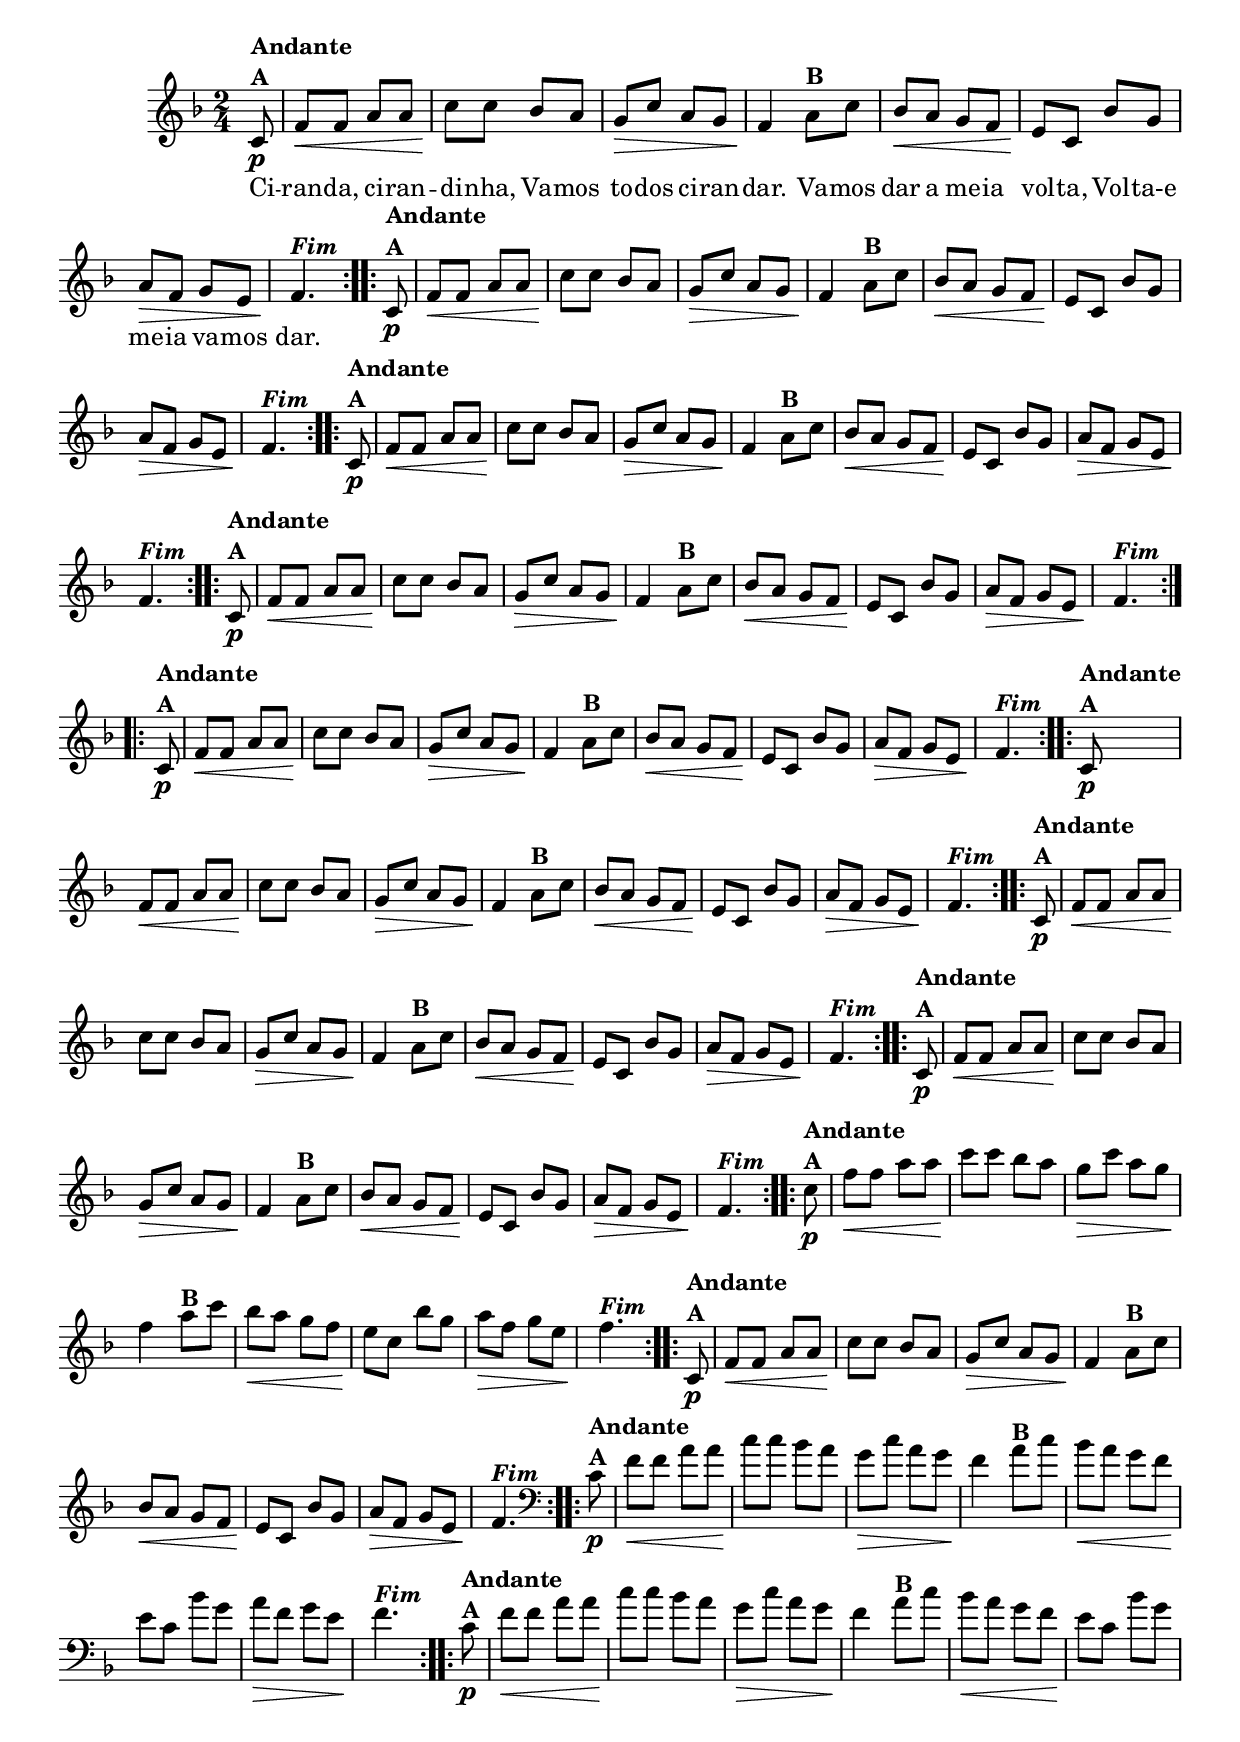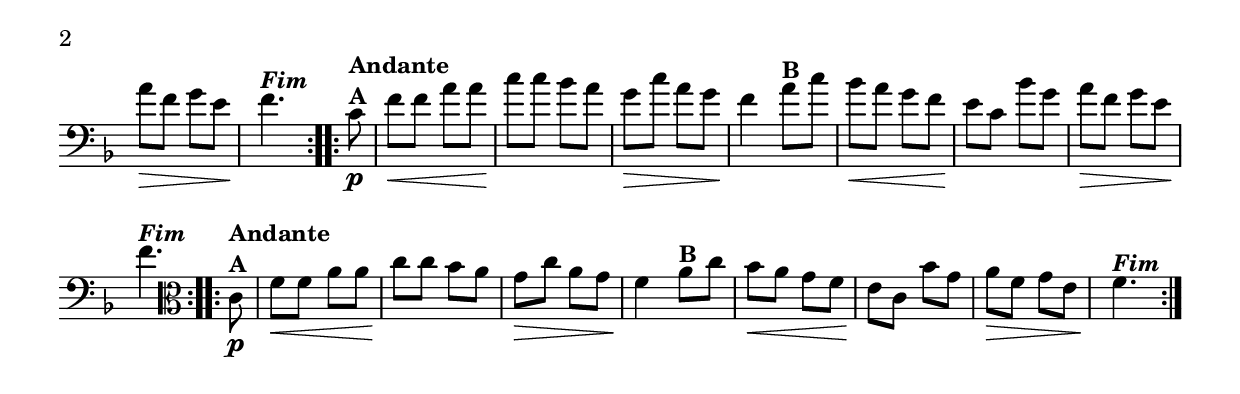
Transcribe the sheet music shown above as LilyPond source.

% -*- coding: utf-8 -*-

\version "2.16.0"

%%#(set-global-staff-size 16)

%\header {title = "Ciranda cirandinha"}


<<
  \override Score.BarNumber #'transparent = ##t

  \relative c' {


    \override Staff.TimeSignature #'style = #'()
    \time 2/4
    \key f \major
    \partial 8

                                % CLARINETE

    \tag #'cl {

      \repeat volta 2 {
	c8\p^\markup {\column {\bold {Andante  A}} }
	f\< f a a
	c\! c bes a
	g\> c a g 
	f4\!  
	a8^\markup {\bold B} c 
	bes\< a g f
	e\! c bes' g 
	a\> f g e
	f4.\!^\markup  { \italic \bold Fim  }
	
      }



    }

                                % FLAUTA

    \tag #'fl {

      \repeat volta 2 {
	c8\p^\markup {\column {\bold {Andante  A}} }
	f\< f a a
	c\! c bes a
	g\> c a g 
	f4\!  
	a8^\markup {\bold B} c 
	bes\< a g f
	e\! c bes' g 
	a\> f g e
	f4.\!^\markup  { \italic \bold Fim  }
	
      }



    }

                                % OBOÉ

    \tag #'ob {

      \repeat volta 2 {
	c8\p^\markup {\column {\bold {Andante  A}} }
	f\< f a a
	c\! c bes a
	g\> c a g 
	f4\!  
	a8^\markup {\bold B} c 
	bes\< a g f
	e\! c bes' g 
	a\> f g e
	f4.\!^\markup  { \italic \bold Fim  }
	
      }



    }

                                % SAX ALTO

    \tag #'saxa {

      \repeat volta 2 {
	c8\p^\markup {\column {\bold {Andante  A}} }
	f\< f a a
	c\! c bes a
	g\> c a g 
	f4\!  
	a8^\markup {\bold B} c 
	bes\< a g f
	e\! c bes' g 
	a\> f g e
	f4.\!^\markup  { \italic \bold Fim  }
	
      }



    }

                                % SAX TENOR

    \tag #'saxt {

      \repeat volta 2 {
	c8\p^\markup {\column {\bold {Andante  A}} }
	f\< f a a
	c\! c bes a
	g\> c a g 
	f4\!  
	a8^\markup {\bold B} c 
	bes\< a g f
	e\! c bes' g 
	a\> f g e
	f4.\!^\markup  { \italic \bold Fim  }
	
      }



    }

                                % SAX GENES

    \tag #'saxg {

      \repeat volta 2 {
	c8\p^\markup {\column {\bold {Andante  A}} }
	f\< f a a
	c\! c bes a
	g\> c a g 
	f4\!  
	a8^\markup {\bold B} c 
	bes\< a g f
	e\! c bes' g 
	a\> f g e
	f4.\!^\markup  { \italic \bold Fim  }
	
      }



    }

                                % TROMPETE

    \tag #'tpt {

      \repeat volta 2 {
	c8\p^\markup {\column {\bold {Andante  A}} }
	f\< f a a
	c\! c bes a
	g\> c a g 
	f4\!  
	a8^\markup {\bold B} c 
	bes\< a g f
	e\! c bes' g 
	a\> f g e
	f4.\!^\markup  { \italic \bold Fim  }
	
      }



    }

                                % TROMPA

    \tag #'tpa {

      \repeat volta 2 {
	c8\p^\markup {\column {\bold {Andante  A}} }
	f\< f a a
	c\! c bes a
	g\> c a g 
	f4\!  
	a8^\markup {\bold B} c 
	bes\< a g f
	e\! c bes' g 
	a\> f g e
	f4.\!^\markup  { \italic \bold Fim  }
	
      }



    }

                                % TROMPA OP AGUDO

    \tag #'tpaopag {

      \repeat volta 2 {
	c'8\p^\markup {\column {\bold {Andante  A}} }
	f\< f a a
	c\! c bes a
	g\> c a g 
	f4\!  
	a8^\markup {\bold B} c 
	bes\< a g f
	e\! c bes' g 
	a\> f g e
	f4.\!^\markup  { \italic \bold Fim  }
	
      }



    }


                                % TROMPA OP

    \tag #'tpaop {

      \repeat volta 2 {
	c,8\p^\markup {\column {\bold {Andante  A}} }
	f\< f a a
	c\! c bes a
	g\> c a g 
	f4\!  
	a8^\markup {\bold B} c 
	bes\< a g f
	e\! c bes' g 
	a\> f g e
	f4.\!^\markup  { \italic \bold Fim  }
	
      }



    }

                                % TROMBONE

    \tag #'tbn {
      \clef bass

      \repeat volta 2 {
	c8\p^\markup {\column {\bold {Andante  A}} }
	f\< f a a
	c\! c bes a
	g\> c a g 
	f4\!  
	a8^\markup {\bold B} c 
	bes\< a g f
	e\! c bes' g 
	a\> f g e
	f4.\!^\markup  { \italic \bold Fim  }
	
      }



    }

                                % TUBA MIB

    \tag #'tbamib {
      \clef bass

      \repeat volta 2 {
	c8\p^\markup {\column {\bold {Andante  A}} }
	f\< f a a
	c\! c bes a
	g\> c a g 
	f4\!  
	a8^\markup {\bold B} c 
	bes\< a g f
	e\! c bes' g 
	a\> f g e
	f4.\!^\markup  { \italic \bold Fim  }
	
      }



    }

                                % TUBA SIB

    \tag #'tbasib {
      \clef bass

      \repeat volta 2 {
	c8\p^\markup {\column {\bold {Andante  A}} }
	f\< f a a
	c\! c bes a
	g\> c a g 
	f4\!  
	a8^\markup {\bold B} c 
	bes\< a g f
	e\! c bes' g 
	a\> f g e
	f4.\!^\markup  { \italic \bold Fim  }
	
      }



    }


                                % VIOLA

    \tag #'vla {
      \clef alto

      \repeat volta 2 {
	c8\p^\markup {\column {\bold {Andante  A}} }
	f\< f a a
	c\! c bes a
	g\> c a g 
	f4\!  
	a8^\markup {\bold B} c 
	bes\< a g f
	e\! c bes' g 
	a\> f g e
	f4.\!^\markup  { \italic \bold Fim  }
	
      }



    }



                                % FINAL

    \break

  }

  \context Lyrics = mainlyrics \lyricmode {
    
    Ci8 -- ran -- da, ci -- ran -- di -- nha,
    Va -- mos to -- dos ci -- ran -- dar.4
    Va8 -- mos dar a me -- ia vol -- ta,
    Vol -- ta-e me -- ia va -- mos dar.4.
    
  }
  
>>
                                %\header {piece = \markup{ \bold Tema}    }
